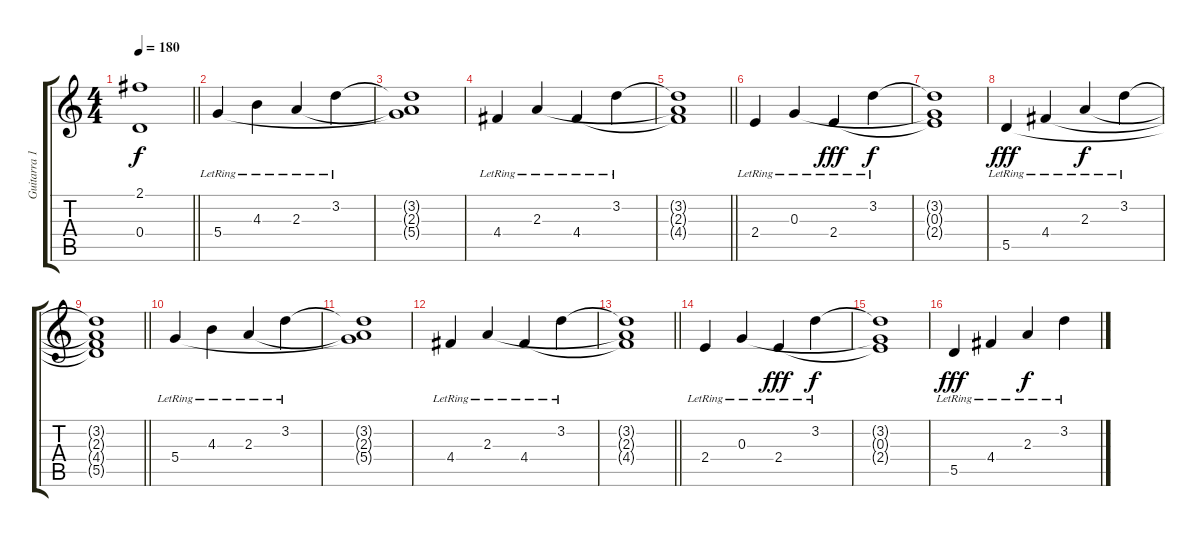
\track ("Guitarra 1" "Guitarra 1") {instrument electricguitarclean}
\staff {score tabs}
\tuning (E4 B3 G3 D3 A2 E2) {hide}
\ts (4 4)
\tempo 180
\clef g2
\barLineRight lightlight
\ks c
(2.1{t} 0.4{t}).1{dy f} |
5.4{lr}.4 4.3{lr}.4 2.3{lr}.4 3.2{lr}.4 |
(3.2{t} 2.3{t} 5.4{t}).1 |
4.4{lr}.4 2.3{lr}.4 4.4{lr}.4 3.2{lr}.4 |
\barLineRight lightlight
(3.2{t} 2.3{t} 4.4{t}).1 |
\section ("" "")
2.4{lr}.4 0.3{lr}.4 2.4{lr}.4{dy fff} 3.2{lr}.4{dy f} |
(3.2{t} 0.3{t} 2.4{t}).1 |
5.5{lr}.4{dy fff} 4.4{lr}.4 2.3{lr}.4{dy f} 3.2{lr}.4 |
\barLineRight lightlight
(3.2{t} 2.3{t} 4.4{t} 5.5{t}).1 |
5.4{lr}.4 4.3{lr}.4 2.3{lr}.4 3.2{lr}.4 |
(3.2{t} 2.3{t} 5.4{t}).1 |
4.4{lr}.4 2.3{lr}.4 4.4{lr}.4 3.2{lr}.4 |
\barLineRight lightlight
(3.2{t} 2.3{t} 4.4{t}).1 |
\section ("" "")
2.4{lr}.4 0.3{lr}.4 2.4{lr}.4{dy fff} 3.2{lr}.4{dy f} |
(3.2{t} 0.3{t} 2.4{t}).1 |
5.5{lr}.4{dy fff} 4.4{lr}.4 2.3{lr}.4{dy f} 3.2{lr}.4
